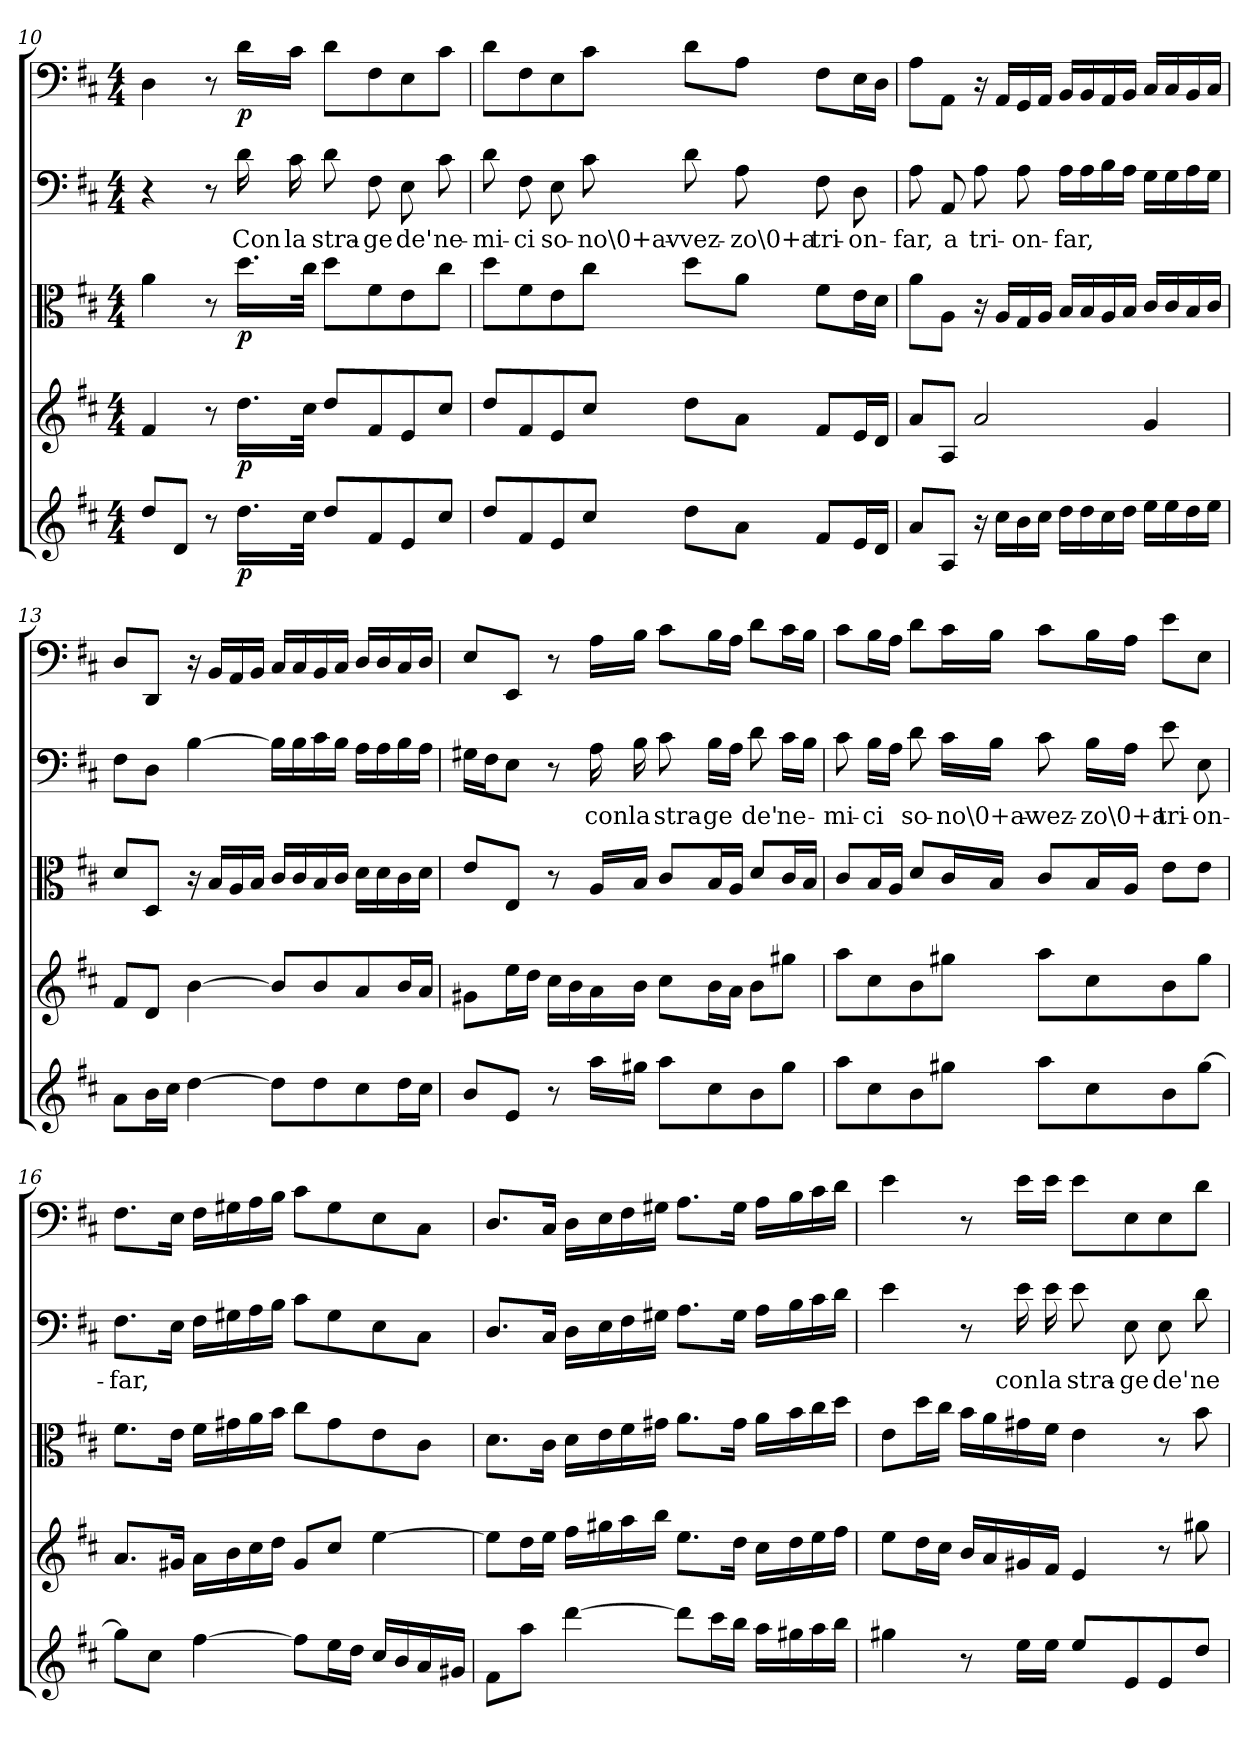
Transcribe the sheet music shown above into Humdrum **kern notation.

**kern	**dynam	**kern	**dynam	**kern	**dynam	**kern	**text	**kern	**dynam
*part5	*part5	*part4	*part4	*part3	*part3	*part2	*part2	*part1	*part1
*staff5	*staff5	*staff4	*staff4	*staff3	*staff3	*staff2	*staff2	*staff1	*staff1
*clefG2	*	*clefG2	*	*clefC3	*	*clefF4	*	*clefF4	*
*k[f#c#]	*	*k[f#c#]	*	*k[f#c#]	*	*k[f#c#]	*	*k[f#c#]	*
*D:	*	*D:	*	*D:	*	*D:	*	*D:	*
*M4/4	*	*M4/4	*	*M4/4	*	*M4/4	*	*M4/4	*
=10	=10	=10	=10	=10	=10	=10	=10	=10	=10
8dd/L	.	4f#/	.	4a\	.	4r	.	4D\	.
8d/J	.	.	.	.	.	.	.	.	.
8r	.	8r	.	8r	.	8r	.	8r	.
16.dd\LL	p	16.dd\LL	p	16.dd\LL	p	16d\	Con	16d\LL	p
.	.	.	.	.	.	16c#\	la	16c#\JJ	.
32cc#\JJk	.	32cc#\JJk	.	32cc#\JJk	.	.	.	.	.
8dd/L	.	8dd/L	.	8dd\L	.	8d\	stra-	8d\L	.
8f#/	.	8f#/	.	8f#\	.	8F#\	-ge	8F#\	.
8e/	.	8e/	.	8e\	.	8E\	de'	8E\	.
8cc#/J	.	8cc#/J	.	8cc#\J	.	8c#\	ne-	8c#\J	.
=11	=11	=11	=11	=11	=11	=11	=11	=11	=11
8dd/L	.	8dd/L	.	8dd\L	.	8d\	-mi-	8d\L	.
8f#/	.	8f#/	.	8f#\	.	8F#\	-ci	8F#\	.
8e/	.	8e/	.	8e\	.	8E\	so-	8E\	.
8cc#/J	.	8cc#/J	.	8cc#\J	.	8c#\	-no\0+av-	8c#\J	.
8dd\L	.	8dd\L	.	8dd\L	.	8d\	-vez-	8d\L	.
8a\J	.	8a\J	.	8a\J	.	8A\	-zo\0+a	8A\J	.
8f#/L	.	8f#/L	.	8f#\L	.	8F#\	tri-	8F#\L	.
16e/L	.	16e/L	.	16e\L	.	8D\	-on-	16E\L	.
16d/JJ	.	16d/JJ	.	16d\JJ	.	.	.	16D\JJ	.
=12	=12	=12	=12	=12	=12	=12	=12	=12	=12
8a/L	.	8a/L	.	8a\L	.	8A\	-far,	8A\L	.
8A/J	.	8A/J	.	8A\J	.	8AA/	a	8AA\J	.
16r	.	2a/	.	16r	.	8A\	tri-	16r	.
16cc#\LL	.	.	.	16A/LL	.	.	.	16AA/LL	.
16b\	.	.	.	16G/	.	8A\	-on-	16GG/	.
16cc#\JJ	.	.	.	16A/JJ	.	.	.	16AA/JJ	.
16dd\LL	.	.	.	16B/LL	.	16A\LL	-far,	16BB/LL	.
16dd\	.	.	.	16B/	.	16A\	.	16BB/	.
16cc#\	.	.	.	16A/	.	16B\	.	16AA/	.
16dd\JJ	.	.	.	16B/JJ	.	16A\JJ	.	16BB/JJ	.
16ee\LL	.	4g/	.	16c#/LL	.	16G\LL	.	16C#/LL	.
16ee\	.	.	.	16c#/	.	16G\	.	16C#/	.
16dd\	.	.	.	16B/	.	16A\	.	16BB/	.
16ee\JJ	.	.	.	16c#/JJ	.	16G\JJ	.	16C#/JJ	.
=13	=13	=13	=13	=13	=13	=13	=13	=13	=13
8a\L	.	8f#/L	.	8d/L	.	8F#\L	.	8D/L	.
16b\L	.	8d/J	.	8D/J	.	8D\J	.	8DD/J	.
16cc#\JJ	.	.	.	.	.	.	.	.	.
[4dd\	.	[4b\	.	16r	.	[4B\	.	16r	.
.	.	.	.	16B/LL	.	.	.	16BB/LL	.
.	.	.	.	16A/	.	.	.	16AA/	.
.	.	.	.	16B/JJ	.	.	.	16BB/JJ	.
8dd\L]	.	8b/L]	.	16c#/LL	.	16B\LL]	.	16C#/LL	.
.	.	.	.	16c#/	.	16B\	.	16C#/	.
8dd\	.	8b/	.	16B/	.	16c#\	.	16BB/	.
.	.	.	.	16c#/JJ	.	16B\JJ	.	16C#/JJ	.
8cc#\	.	8a/	.	16d\LL	.	16A\LL	.	16D/LL	.
.	.	.	.	16d\	.	16A\	.	16D/	.
16dd\L	.	16b/L	.	16c#\	.	16B\	.	16C#/	.
16cc#\JJ	.	16a/JJ	.	16d\JJ	.	16A\JJ	.	16D/JJ	.
=14	=14	=14	=14	=14	=14	=14	=14	=14	=14
8b/L	.	8g#X\L	.	8e/L	.	16G#X\LL	.	8E/L	.
.	.	.	.	.	.	16F#\J	.	.	.
8e/J	.	16ee\L	.	8E/J	.	8E\J	.	8EE/J	.
.	.	16dd\JJ	.	.	.	.	.	.	.
8r	.	16cc#\LL	.	8r	.	8r	.	8r	.
.	.	16b\	.	.	.	.	.	.	.
16aa\LL	.	16a\	.	16A/LL	.	16A\	con	16A\LL	.
16gg#X\JJ	.	16b\JJ	.	16B/JJ	.	16B\	la	16B\JJ	.
8aa\L	.	8cc#\L	.	8c#/L	.	8c#\	stra-	8c#\L	.
8cc#\	.	16b\L	.	16B/L	.	16B\LL	-ge	16B\L	.
.	.	16a\JJ	.	16A/JJ	.	16A\JJ	.	16A\JJ	.
8b\	.	8b\L	.	8d/L	.	8d\	de'	8d\L	.
8gg#\J	.	8gg#X\J	.	16c#/L	.	16c#\LL	ne-	16c#\L	.
.	.	.	.	16B/JJ	.	16B\JJ	.	16B\JJ	.
=15	=15	=15	=15	=15	=15	=15	=15	=15	=15
8aa\L	.	8aa\L	.	8c#/L	.	8c#\	-mi-	8c#\L	.
8cc#\	.	8cc#\	.	16B/L	.	16B\LL	-ci	16B\L	.
.	.	.	.	16A/JJ	.	16A\JJ	.	16A\JJ	.
8b\	.	8b\	.	8d/L	.	8d\	so-	8d\L	.
8gg#X\J	.	8gg#X\J	.	16c#/L	.	16c#\LL	-no\0+av-	16c#\L	.
.	.	.	.	16B/JJ	.	16B\JJ	.	16B\JJ	.
8aa\L	.	8aa\L	.	8c#/L	.	8c#\	-vez-	8c#\L	.
8cc#\	.	8cc#\	.	16B/L	.	16B\LL	-zo\0+a	16B\L	.
.	.	.	.	16A/JJ	.	16A\JJ	.	16A\JJ	.
8b\	.	8b\	.	8e\L	.	8e\	tri-	8e\L	.
[8gg#\J	.	8gg#\J	.	8e\J	.	8E\	-on-	8E\J	.
=16	=16	=16	=16	=16	=16	=16	=16	=16	=16
8gg#\L]	.	8.a/L	.	8.f#\L	.	8.F#\L	-far,	8.F#\L	.
8cc#\J	.	.	.	.	.	.	.	.	.
.	.	16g#X/Jk	.	16e\Jk	.	16E\Jk	.	16E\Jk	.
[4ff#\	.	16a\LL	.	16f#\LL	.	16F#\LL	.	16F#\LL	.
.	.	16b\	.	16g#X\	.	16G#X\	.	16G#X\	.
.	.	16cc#\	.	16a\	.	16A\	.	16A\	.
.	.	16dd\JJ	.	16b\JJ	.	16B\JJ	.	16B\JJ	.
8ff#\L]	.	8g#/L	.	8cc#\L	.	8c#\L	.	8c#\L	.
16ee\L	.	8cc#/J	.	8g#\	.	8G#\	.	8G#\	.
16dd\JJ	.	.	.	.	.	.	.	.	.
16cc#/LL	.	[4ee\	.	8e\	.	8E\	.	8E\	.
16b/	.	.	.	.	.	.	.	.	.
16a/	.	.	.	8c#\J	.	8C#\J	.	8C#\J	.
16g#X/JJ	.	.	.	.	.	.	.	.	.
=17	=17	=17	=17	=17	=17	=17	=17	=17	=17
8f#\L	.	8ee\L]	.	8.d\L	.	8.D/L	.	8.D/L	.
8aa\J	.	16dd\L	.	.	.	.	.	.	.
.	.	16ee\JJ	.	16c#\Jk	.	16C#/Jk	.	16C#/Jk	.
[4ddd\	.	16ff#\LL	.	16d\LL	.	16D\LL	.	16D\LL	.
.	.	16gg#X\	.	16e\	.	16E\	.	16E\	.
.	.	16aa\	.	16f#\	.	16F#\	.	16F#\	.
.	.	16bb\JJ	.	16g#X\JJ	.	16G#X\JJ	.	16G#X\JJ	.
8ddd\L]	.	8.ee\L	.	8.a\L	.	8.A\L	.	8.A\L	.
16ccc#\L	.	.	.	.	.	.	.	.	.
16bb\JJ	.	16dd\Jk	.	16g#\Jk	.	16G#\Jk	.	16G#\Jk	.
16aa\LL	.	16cc#\LL	.	16a\LL	.	16A\LL	.	16A\LL	.
16gg#X\	.	16dd\	.	16b\	.	16B\	.	16B\	.
16aa\	.	16ee\	.	16cc#\	.	16c#\	.	16c#\	.
16bb\JJ	.	16ff#\JJ	.	16dd\JJ	.	16d\JJ	.	16d\JJ	.
=18	=18	=18	=18	=18	=18	=18	=18	=18	=18
4gg#X\	.	8ee\L	.	8e\L	.	4e\	.	4e\	.
.	.	16dd\L	.	16dd\L	.	.	.	.	.
.	.	16cc#\JJ	.	16cc#\JJ	.	.	.	.	.
8r	.	16b/LL	.	16b\LL	.	8r	.	8r	.
.	.	16a/	.	16a\	.	.	.	.	.
16ee\LL	.	16g#X/	.	16g#X\	.	16e\	con	16e\LL	.
16ee\JJ	.	16f#/JJ	.	16f#\JJ	.	16e\	la	16e\JJ	.
8ee/L	.	4e/	.	4e\	.	8e\	stra-	8e\L	.
8e/	.	.	.	.	.	8E\	-ge	8E\	.
8e/	.	8r	.	8r	.	8E\	de'	8E\	.
8dd/J	.	8gg#X\	.	8b\	.	8d\	ne-	8d\J	.
=	=	=	=	=	=	=	=	=	=
*-	*-	*-	*-	*-	*-	*-	*-	*-	*-
